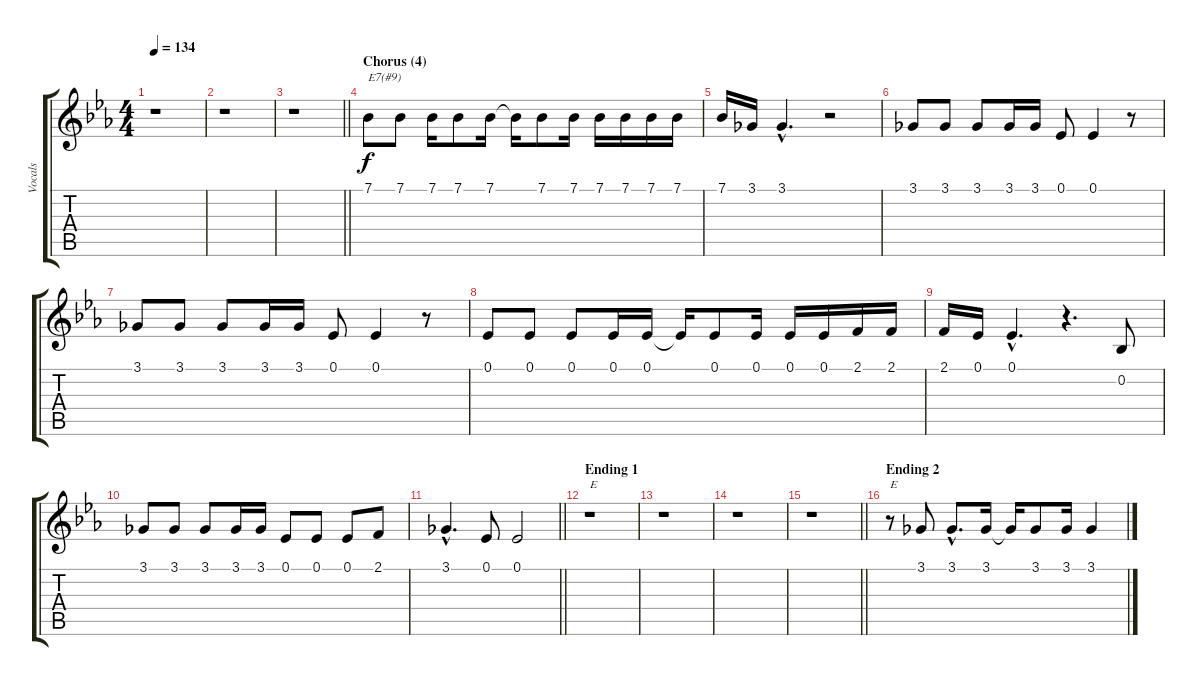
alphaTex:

\track ("Vocals" "Vocals") {instrument sopranosax}
\staff {score tabs}
\tuning (Eb4 Bb3 Gb3 Db3 Ab2 Eb2) {hide}
\ts (4 4)
\tempo 134
\clef g2
\ks eb
r.1{dy f} |
r.1 |
\barLineRight lightlight
r.1 |
\section ("" "Chorus (4)")
7.1.8{txt "E7(#9)"} 7.1.8 7.1.16 7.1.8 7.1.16 7.1{t}.16 7.1.8 7.1.16 7.1.16 7.1.16 7.1.16 7.1.16 |
7.1.16 3.1.16 3.1{hac}.4{d} r.2 |
3.1.8 3.1.8 3.1.8 3.1.16 3.1.16 0.1.8 0.1.4 r.8 |
3.1.8 3.1.8 3.1.8 3.1.16 3.1.16 0.1.8 0.1.4 r.8 |
0.1.8 0.1.8 0.1.8 0.1.16 0.1.16 0.1{t}.16 0.1.8 0.1.16 0.1.16 0.1.16 2.1.16 2.1.16 |
2.1.16 0.1.16 0.1{hac}.4{d} r.4{d} 0.2.8 |
3.1.8 3.1.8 3.1.8 3.1.16 3.1.16 0.1.8 0.1.8 0.1.8 2.1.8 |
\barLineRight lightlight
3.1{hac}.4{d} 0.1.8 0.1.2 |
\section ("" "Ending 1")
r.1{txt "E"} |
r.1 |
r.1 |
\barLineRight lightlight
r.1 |
\section ("" "Ending 2")
r.8{txt "E"} 3.1.8 3.1{hac}.8{d} 3.1.16 3.1{t}.16 3.1.8 3.1.16 3.1.4
